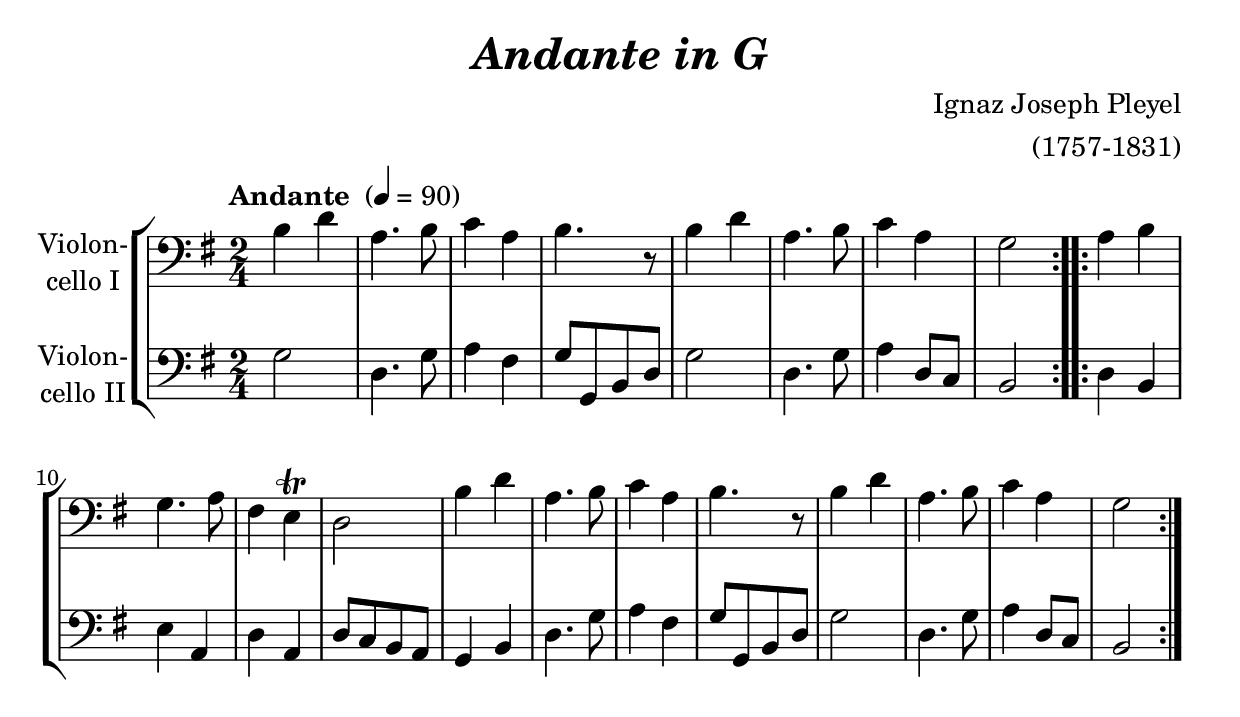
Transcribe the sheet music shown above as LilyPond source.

\version "2.18.2"
\include "deutsch.ly"

#(set-global-staff-size 24)

\header {
  title     = \markup \bold \italic "Andante in G"
  composer  = "Ignaz Joseph Pleyel"
  arranger  = "(1757-1831)"
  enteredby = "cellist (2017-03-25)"
%  piece = ""
}

voiceconsts = {
  \key g \major
  \clef "bass"
  \time 2/4
%  \numericTimeSignature
  \compressFullBarRests
  \tempo "Andante " 4=90
}

%mihi = "clarinet"
mifl = "flute"
mist = "string ensemble 1"
%miba = "drawbar organ"
miba = "bassoon"

va = \relative c' {
  \voiceconsts

  \repeat volta 2 {
    h4 d
    a4. h8
    c4 a
    h4. r8
    h4 d
    a4. h8

    c4 a
    g2
  }

  \repeat volta 2 {
    a4 h
    g4. a8
    fis4 e\trill
    d2
    h'4 d

    a4. h8
    c4 a
    h4. r8
    h4 d
    a4. h8
    c4 a
    g2
  }
}

vb = \relative c' {
  \voiceconsts

  \repeat volta 2 {
    g2
    d4. g8
    a4 fis
    g8[ g,  h d]
    g2
    d4. g8

    a4 d,8 c
    h2
  }

  \repeat volta 2 {
    d4 h
    e a,
    d a
    d8[ c h a]
    g4 h

    d4. g8
    a4 fis
    g8[ g, h d]
    g2
    d4. g8
    a4 d,8 c
    h2
  }
}


music = \new StaffGroup <<
      \new Staff {
        \set Staff.midiInstrument = \miba
        \set Staff.instrumentName = \markup \center-column { "Violon-" "cello I" }
        \transpose c c { \va }
      }

      \new Staff {
        \set Staff.midiInstrument = \miba
        \set Staff.instrumentName = \markup \center-column { "Violon-" "cello II" }
        \transpose c c { \vb }
      }
>>

\layout {
}

\book {
  \score {
   \music
   \layout {}
  }

  \score {
    \unfoldRepeats \music

    \midi {
      \context {
        \Score
      }
    }
  }
}
